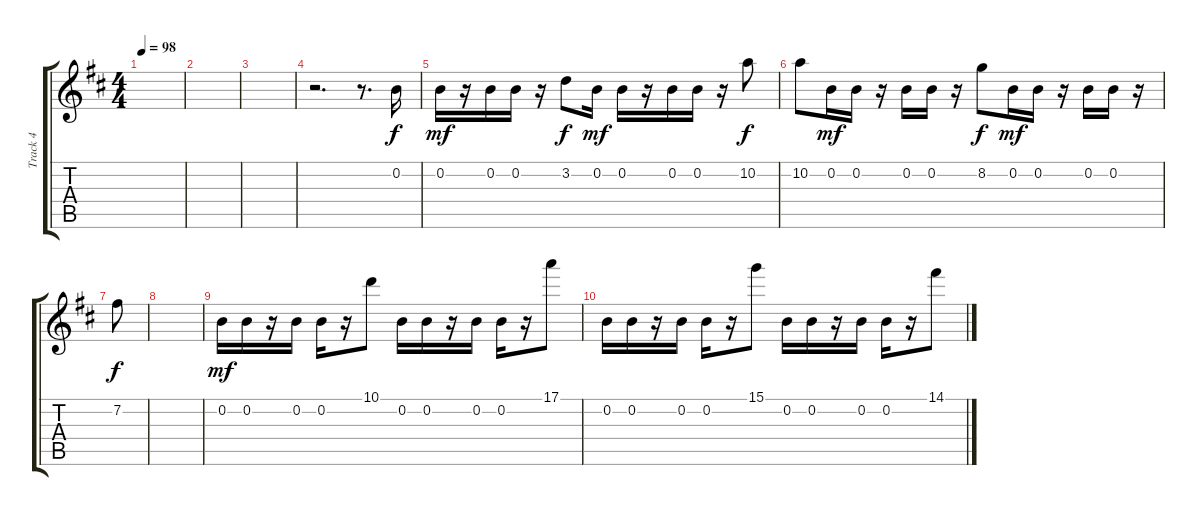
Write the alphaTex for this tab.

\track ("Track 4" "Track 4") {instrument overdrivenguitar}
\staff {score tabs}
\tuning (E4 B3 G3 B2 Gb2 B1) {hide}
\ts (4 4)
\tempo 98
\clef g2
\ks bminor
|
|
|
r.2{d} r.8{d} 0.2.16 |
0.2.16{dy mf} r.16 0.2.16 0.2.16 r.16 3.2.8{dy f} 0.2.16{dy mf} 0.2.16 r.16 0.2.16 0.2.16 r.16 10.2.8{dy f} |
10.2.8 0.2.16{dy mf} 0.2.16 r.16 0.2.16 0.2.16 r.16 8.2.8{dy f} 0.2.16{dy mf} 0.2.16 r.16 0.2.16 0.2.16 r.16 |
7.2.8{dy f} |
|
0.2.16{dy mf} 0.2.16 r.16 0.2.16 0.2.16 r.16 10.1.8 0.2.16 0.2.16 r.16 0.2.16 0.2.16 r.16 17.1.8 |
0.2.16 0.2.16 r.16 0.2.16 0.2.16 r.16 15.1.8 0.2.16 0.2.16 r.16 0.2.16 0.2.16 r.16 14.1.8
